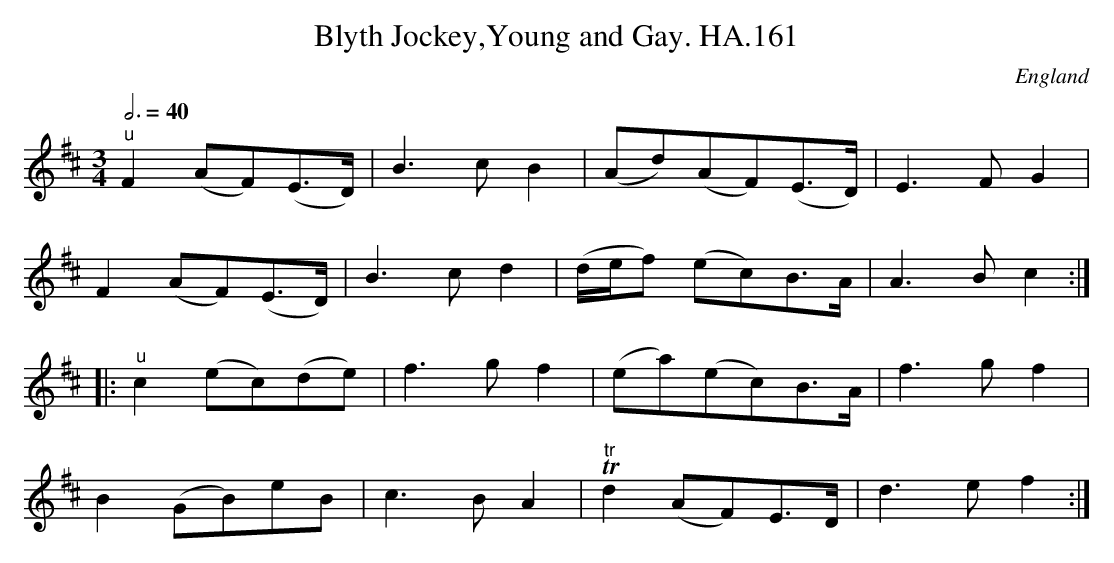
X:1
T:Blyth Jockey,Young and Gay. HA.161
M:3/4
L:1/8
Q:3/4=40
O:England
K:D major
"^u"F2(AF)(E>D)|B3cB2|(Ad)(AF)(E>D)|E3FG2|!
F2(AF)(E>D)|B3cd2|(d/2e/2f) (ec)B>A|A3Bc2:|!
|:"^u"c2(ec)(de)|f3gf2|(ea)(ec)B>A|f3gf2|!
B2(GB)eB|c3BA2|"^tr"Td2(AF)E>D|d3ef2:|
